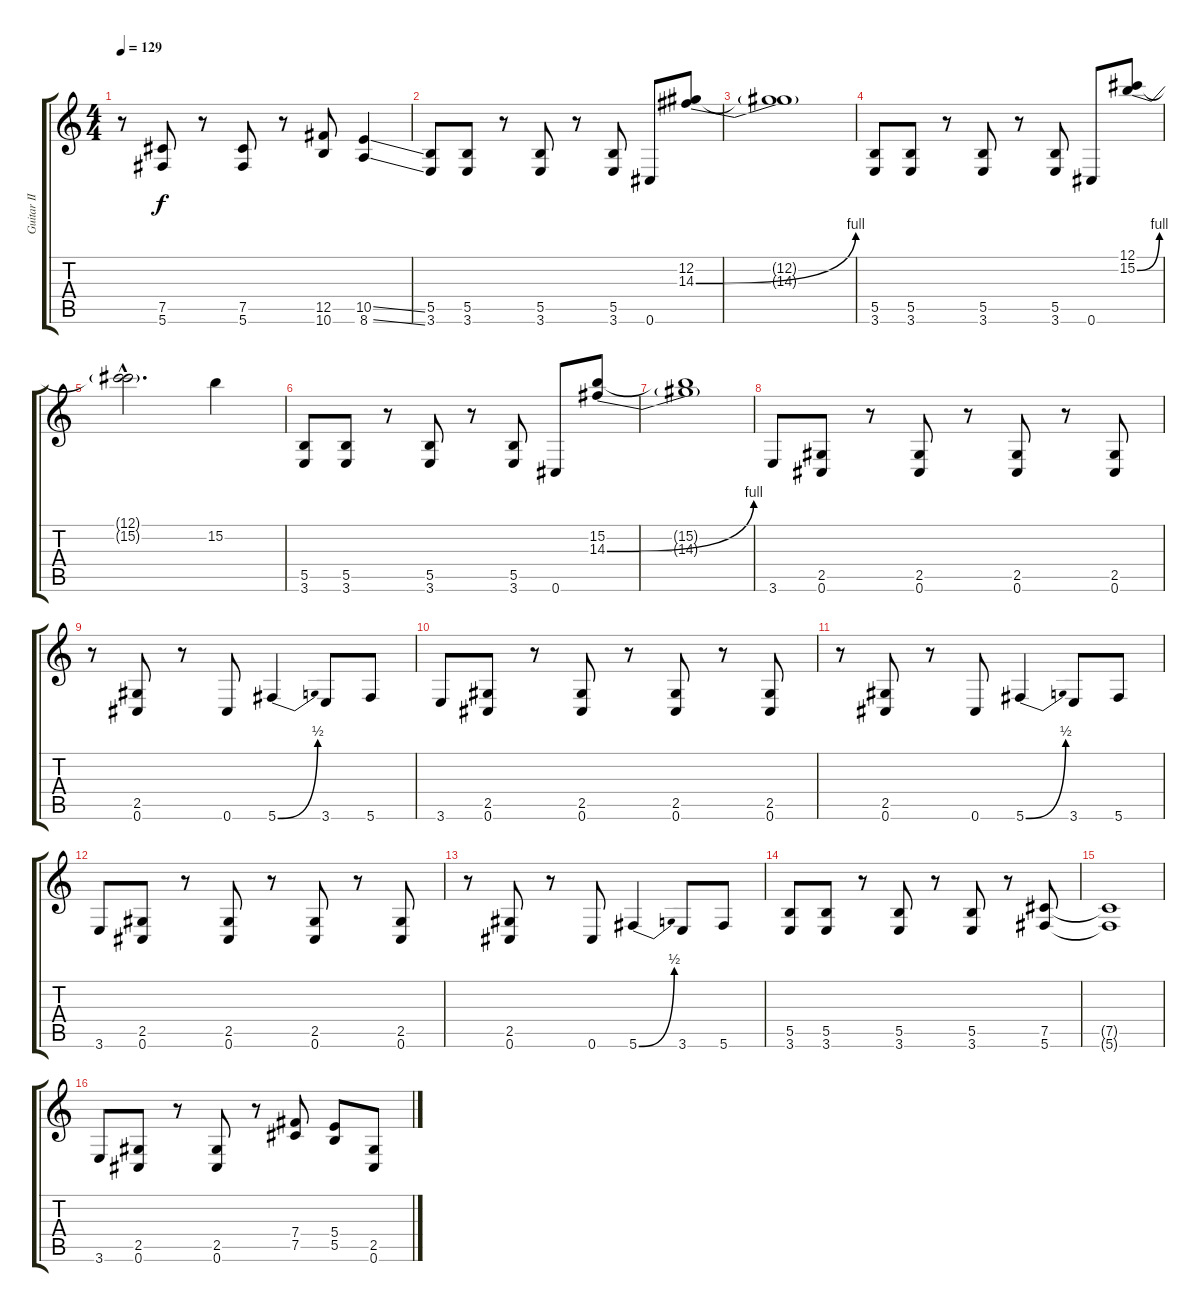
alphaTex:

\track ("Guitar II" "Guitar II") {instrument distortionguitar}
\staff {score tabs}
\tuning (Db4 Ab3 E3 B2 Gb2 Db2) {hide}
\ts (4 4)
\tempo 129
\clef g2
\ks c
r.8{dy f} (7.5 5.6).8 r.8 (7.5 5.6).8 r.8 (12.5 10.6).8 (10.5{ss} 8.6{ss}).4 |
(5.5 3.6).8 (5.5 3.6).8 r.8 (5.5 3.6).8 r.8 (5.5 3.6).8 0.6.8 (12.2 14.3{be (bend 0 0 60 4)}).8 |
(12.2{t} 14.3{t}).1 |
(5.5 3.6).8 (5.5 3.6).8 r.8 (5.5 3.6).8 r.8 (5.5 3.6).8 0.6.8 (12.1 15.2{be (bend 0 0 60 4)}).8 |
(12.1{hac t} 15.2{hac t}).2{d} 15.2.4 |
(5.5 3.6).8 (5.5 3.6).8 r.8 (5.5 3.6).8 r.8 (5.5 3.6).8 0.6.8 (15.2 14.3{be (bend 0 0 60 4)}).8 |
(15.2{t} 14.3{t}).1 |
3.6.8 (2.5 0.6).8 r.8 (2.5 0.6).8 r.8 (2.5 0.6).8 r.8 (2.5 0.6).8 |
r.8 (2.5 0.6).8 r.8 0.6.8 5.6{be (bend 0 0 60 2)}.4 3.6.8 5.6.8 |
3.6.8 (2.5 0.6).8 r.8 (2.5 0.6).8 r.8 (2.5 0.6).8 r.8 (2.5 0.6).8 |
r.8 (2.5 0.6).8 r.8 0.6.8 5.6{be (bend 0 0 60 2)}.4 3.6.8 5.6.8 |
3.6.8 (2.5 0.6).8 r.8 (2.5 0.6).8 r.8 (2.5 0.6).8 r.8 (2.5 0.6).8 |
r.8 (2.5 0.6).8 r.8 0.6.8 5.6{be (bend 0 0 60 2)}.4 3.6.8 5.6.8 |
(5.5 3.6).8 (5.5 3.6).8 r.8 (5.5 3.6).8 r.8 (5.5 3.6).8 r.8 (7.5 5.6).8 |
(7.5{t} 5.6{t}).1 |
3.6.8 (2.5 0.6).8 r.8 (2.5 0.6).8 r.8 (7.4 7.5).8 (5.4 5.5).8 (2.5 0.6).8
